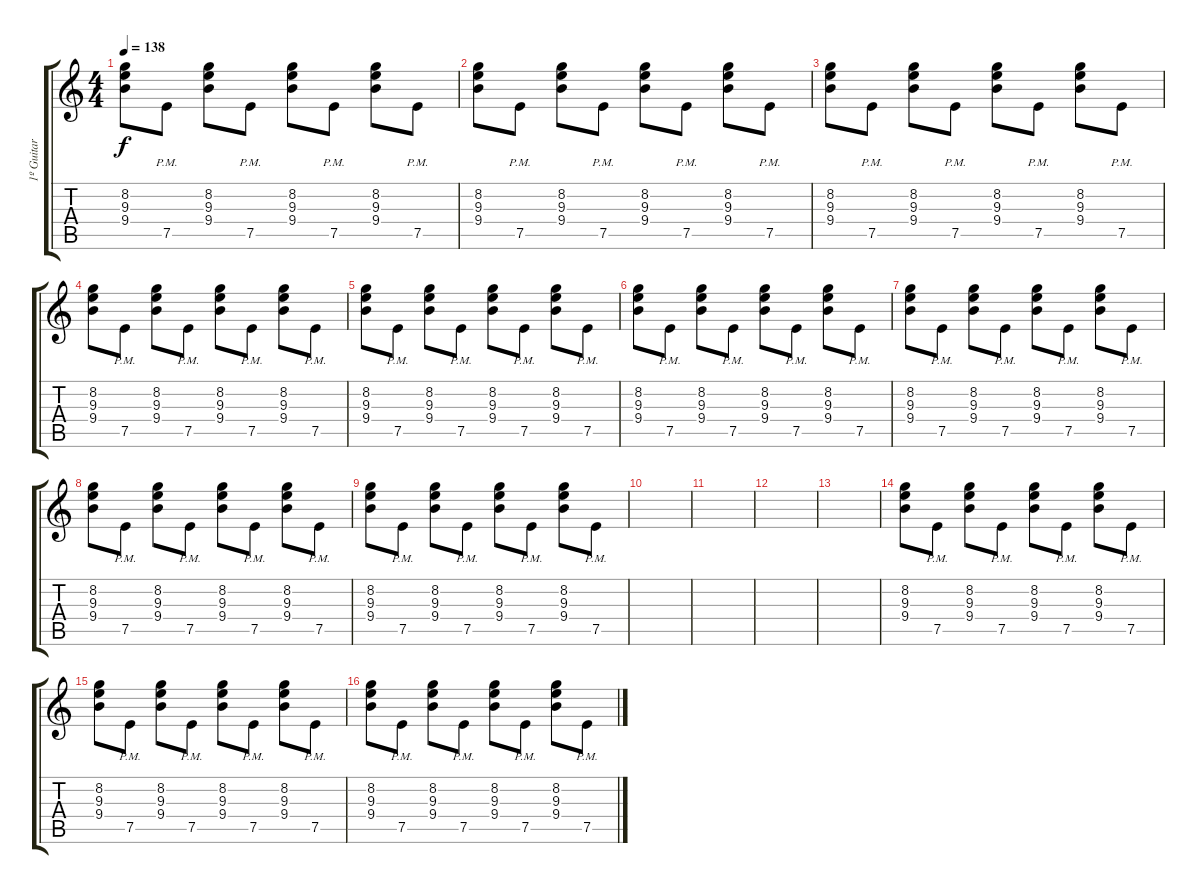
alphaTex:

\track ("1º Guitar" "1º Guitar") {instrument distortionguitar}
\staff {score tabs}
\tuning (E4 B3 G3 D3 A2 D2) {hide}
\ts (4 4)
\tempo 138
\clef g2
\ks c
(8.2 9.3 9.4).8{dy f} 7.5{pm}.8 (8.2 9.3 9.4).8 7.5{pm}.8 (8.2 9.3 9.4).8 7.5{pm}.8 (8.2 9.3 9.4).8 7.5{pm}.8 |
(8.2 9.3 9.4).8 7.5{pm}.8 (8.2 9.3 9.4).8 7.5{pm}.8 (8.2 9.3 9.4).8 7.5{pm}.8 (8.2 9.3 9.4).8 7.5{pm}.8 |
(8.2 9.3 9.4).8 7.5{pm}.8 (8.2 9.3 9.4).8 7.5{pm}.8 (8.2 9.3 9.4).8 7.5{pm}.8 (8.2 9.3 9.4).8 7.5{pm}.8 |
(8.2 9.3 9.4).8 7.5{pm}.8 (8.2 9.3 9.4).8 7.5{pm}.8 (8.2 9.3 9.4).8 7.5{pm}.8 (8.2 9.3 9.4).8 7.5{pm}.8 |
(8.2 9.3 9.4).8 7.5{pm}.8 (8.2 9.3 9.4).8 7.5{pm}.8 (8.2 9.3 9.4).8 7.5{pm}.8 (8.2 9.3 9.4).8 7.5{pm}.8 |
(8.2 9.3 9.4).8 7.5{pm}.8 (8.2 9.3 9.4).8 7.5{pm}.8 (8.2 9.3 9.4).8 7.5{pm}.8 (8.2 9.3 9.4).8 7.5{pm}.8 |
(8.2 9.3 9.4).8 7.5{pm}.8 (8.2 9.3 9.4).8 7.5{pm}.8 (8.2 9.3 9.4).8 7.5{pm}.8 (8.2 9.3 9.4).8 7.5{pm}.8 |
(8.2 9.3 9.4).8 7.5{pm}.8 (8.2 9.3 9.4).8 7.5{pm}.8 (8.2 9.3 9.4).8 7.5{pm}.8 (8.2 9.3 9.4).8 7.5{pm}.8 |
(8.2 9.3 9.4).8 7.5{pm}.8 (8.2 9.3 9.4).8 7.5{pm}.8 (8.2 9.3 9.4).8 7.5{pm}.8 (8.2 9.3 9.4).8 7.5{pm}.8 |
|
|
|
|
(8.2 9.3 9.4).8 7.5{pm}.8 (8.2 9.3 9.4).8 7.5{pm}.8 (8.2 9.3 9.4).8 7.5{pm}.8 (8.2 9.3 9.4).8 7.5{pm}.8 |
(8.2 9.3 9.4).8 7.5{pm}.8 (8.2 9.3 9.4).8 7.5{pm}.8 (8.2 9.3 9.4).8 7.5{pm}.8 (8.2 9.3 9.4).8 7.5{pm}.8 |
(8.2 9.3 9.4).8 7.5{pm}.8 (8.2 9.3 9.4).8 7.5{pm}.8 (8.2 9.3 9.4).8 7.5{pm}.8 (8.2 9.3 9.4).8 7.5{pm}.8
